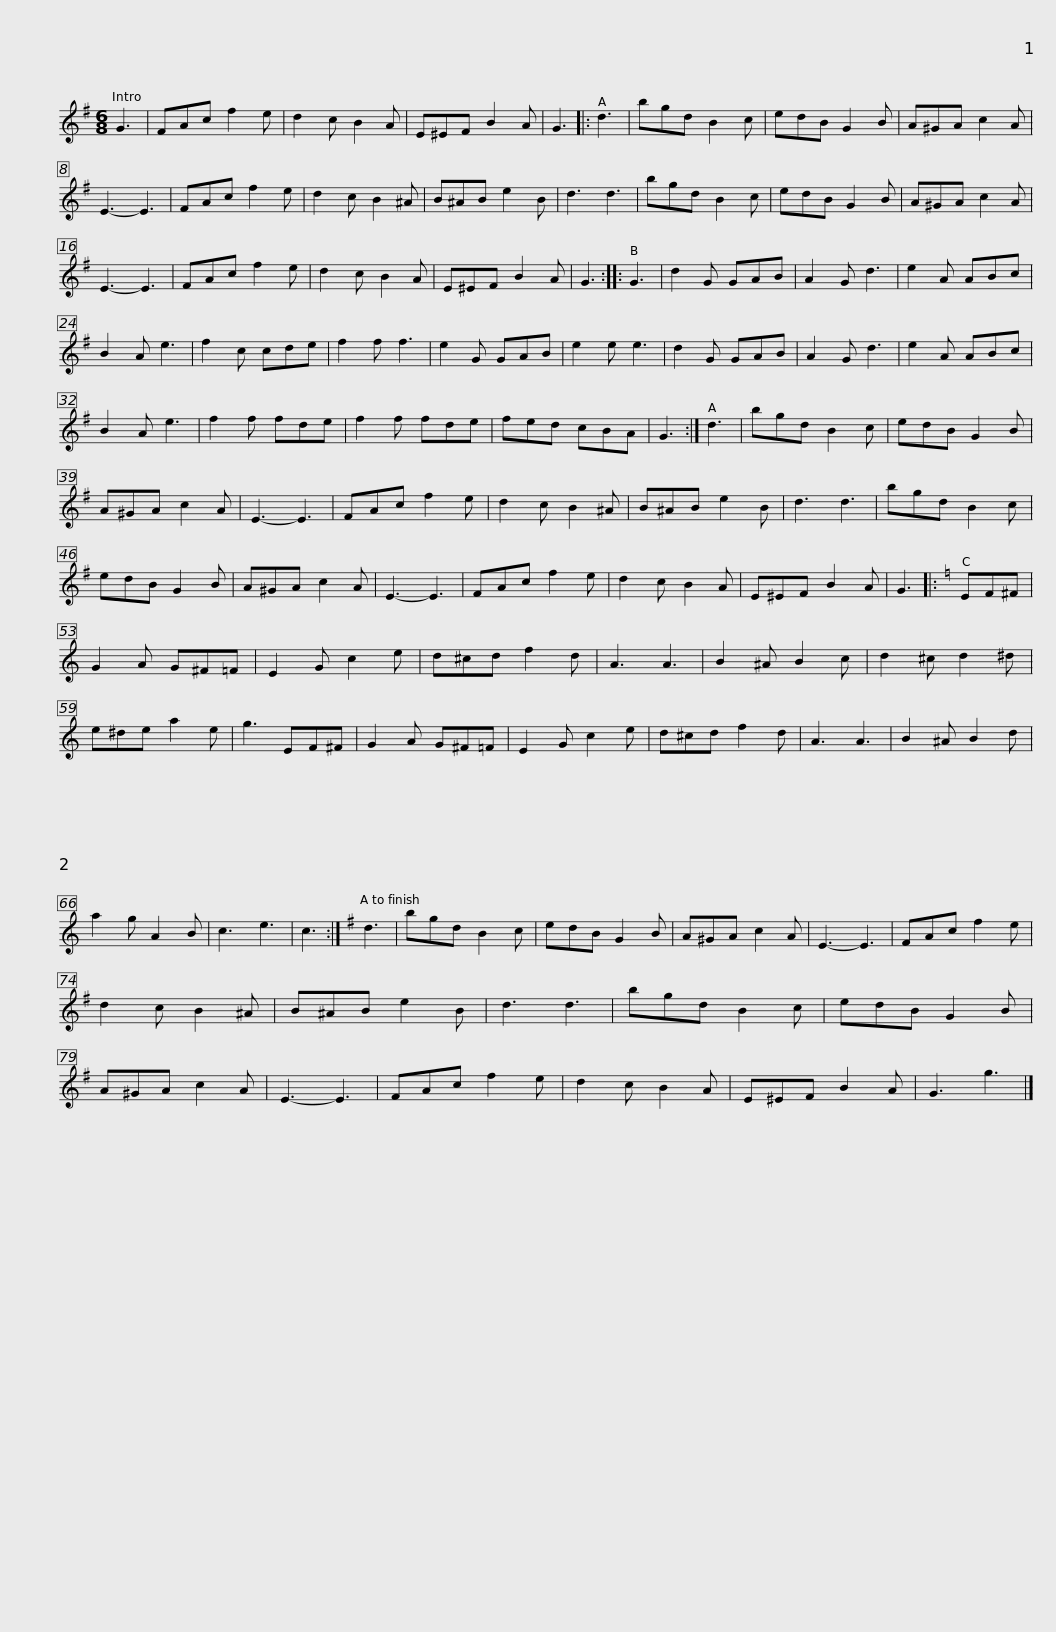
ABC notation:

X:1
L:1/8
M:6/8
I:linebreak $
K:G
V:1 treble
V:1
 G3 | FAc f2 e | d2 c B2 A | E^EF B2 A | G3 |: %5
 d3 | bgd B2 c | edB G2 B | A^GA c2 A | E3- E3 |$ %10
 FAc f2 e | d2 c B2 ^A | B^AB e2 B | d3 d3 | bgd B2 c | %15
 edB G2 B | A^GA c2 A | E3- E3 | FAc f2 e |$ d2 c B2 A | %20
 E^EF B2 A | G3 :: G3 | d2 G GAB | A2 G d3 | %25
 e2 A ABc | B2 A e3 | f2 c cde | f2 f f3 |$ e2 G GAB | %30
 e2 e e3 | d2 G GAB | A2 G d3 | e2 A ABc | B2 A e3 | %35
 f2 f fde | f2 f fde | fed cBA |$ G3 :| d3 | %40
 bgd B2 c | edB G2 B | A^GA c2 A | E3- E3 | FAc f2 e | %45
 d2 c B2 ^A | B^AB e2 B | d3 d3 |$ bgd B2 c | edB G2 B | %50
 A^GA c2 A | E3- E3 | FAc f2 e | d2 c B2 A | E^EF B2 A | %55
 G3 |:[K:C] EF^F |$ G2 A G^F=F | E2 G c2 e | d^cd f2 d | %60
 A3 A3 | B2 ^A B2 c | d2 ^c d2 ^d | e^de a2 e | g3 EF^F |$ %65
 G2 A G^F=F | E2 G c2 e | d^cd f2 d | A3 A3 | B2 ^A B2 d | %70
 a2 g A2 B | c3 e3 | c3 :|[K:G] d3 | bgd B2 c |$ %75
 edB G2 B | A^GA c2 A | E3- E3 | FAc f2 e | d2 c B2 ^A | %80
 B^AB e2 B | d3 d3 | bgd B2 c | edB G2 B |$ A^GA c2 A | %85
 E3- E3 | FAc f2 e | d2 c B2 A | E^EF B2 A | G3 g3 |] %90
